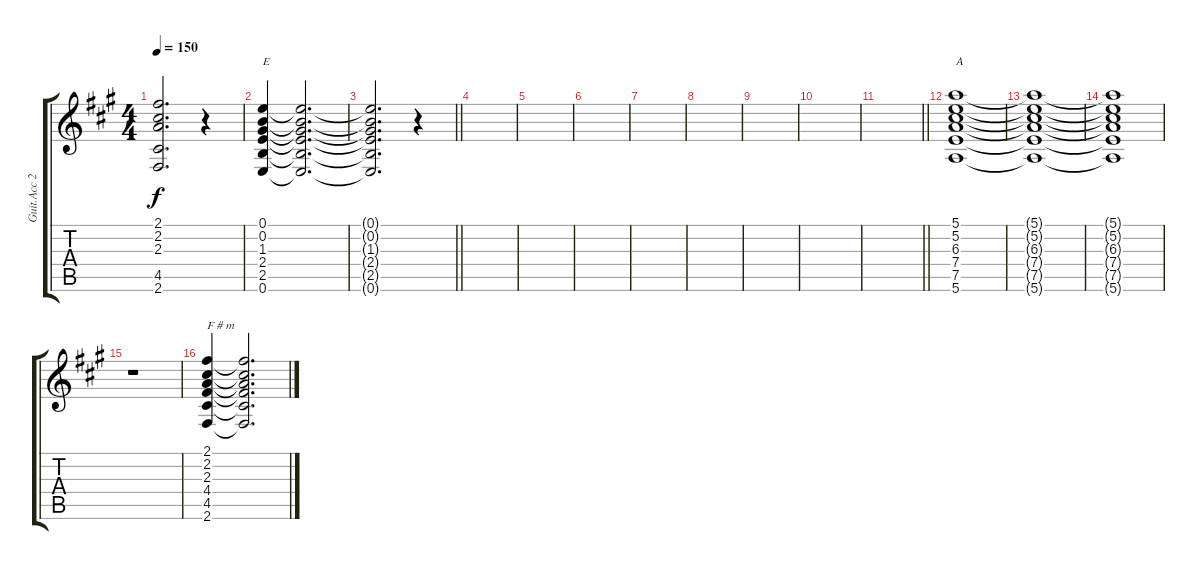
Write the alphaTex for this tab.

\track ("Guit.Acc 2" "Guit.Acc 2") {instrument distortionguitar}
\staff {score tabs}
\tuning (E4 B3 G3 D3 A2 E2) {hide}
\ts (4 4)
\tempo 150
\clef g2
\ks a
(2.1{t} 2.2{t} 2.3{t} 4.5{t} 2.6{t}).2{d dy f} r.4 |
(0.1 0.2 1.3 2.4 2.5 0.6).4{txt "E" volume 9} (0.1{t} 0.2{t} 1.3{t} 2.4{t} 2.5{t} 0.6{t}).2{d volume 0} |
\barLineRight lightlight
(0.1{t} 0.2{t} 1.3{t} 2.4{t} 2.5{t} 0.6{t}).2{d} r.4 |
|
|
|
|
|
|
|
\barLineRight lightlight
|
(5.1 5.2 6.3 7.4 7.5 5.6).1{txt "A" volume 7} |
(5.1{t} 5.2{t} 6.3{t} 7.4{t} 7.5{t} 5.6{t}).1{volume 0} |
(5.1{t} 5.2{t} 6.3{t} 7.4{t} 7.5{t} 5.6{t}).1 |
r.1 |
(2.1 2.2 2.3 4.4 4.5 2.6).4{txt "F # m" volume 9} (2.1{t} 2.2{t} 2.3{t} 4.4{t} 4.5{t} 2.6{t}).2{d volume 0}
